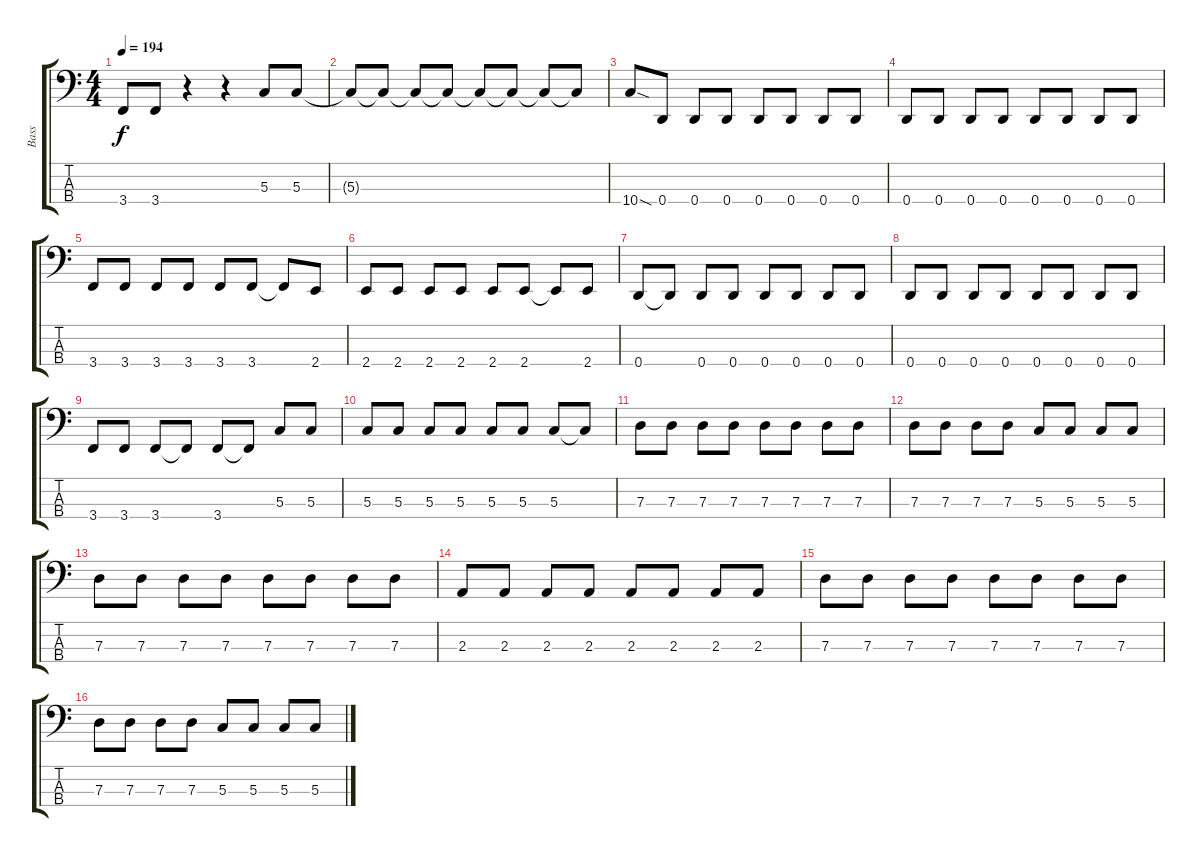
\track ("Bass" "Bass") {instrument electricbasspick}
\staff {score tabs}
\tuning (F2 C2 G1 D1) {hide}
\ts (4 4)
\tempo 194
\clef f4
\ks c
3.4.8{dy f} 3.4.8 r.4 r.4 5.3.8 5.3.8 |
5.3{t}.8 5.3{t}.8 5.3{t}.8 5.3{t}.8 5.3{t}.8 5.3{t}.8 5.3{t}.8 5.3{t}.8 |
10.4{sod}.8 0.4.8 0.4.8 0.4.8 0.4.8 0.4.8 0.4.8 0.4.8 |
0.4.8 0.4.8 0.4.8 0.4.8 0.4.8 0.4.8 0.4.8 0.4.8 |
3.4.8 3.4.8 3.4.8 3.4.8 3.4.8 3.4.8 3.4{t}.8 2.4.8 |
2.4.8 2.4.8 2.4.8 2.4.8 2.4.8 2.4.8 2.4{t}.8 2.4.8 |
0.4.8 0.4{t}.8 0.4.8 0.4.8 0.4.8 0.4.8 0.4.8 0.4.8 |
0.4.8 0.4.8 0.4.8 0.4.8 0.4.8 0.4.8 0.4.8 0.4.8 |
3.4.8 3.4.8 3.4.8 3.4{t}.8 3.4.8 3.4{t}.8 5.3.8 5.3.8 |
5.3.8 5.3.8 5.3.8 5.3.8 5.3.8 5.3.8 5.3.8 5.3{t}.8 |
7.3.8 7.3.8 7.3.8 7.3.8 7.3.8 7.3.8 7.3.8 7.3.8 |
7.3.8 7.3.8 7.3.8 7.3.8 5.3.8 5.3.8 5.3.8 5.3.8 |
7.3.8 7.3.8 7.3.8 7.3.8 7.3.8 7.3.8 7.3.8 7.3.8 |
2.3.8 2.3.8 2.3.8 2.3.8 2.3.8 2.3.8 2.3.8 2.3.8 |
7.3.8 7.3.8 7.3.8 7.3.8 7.3.8 7.3.8 7.3.8 7.3.8 |
7.3.8 7.3.8 7.3.8 7.3.8 5.3.8 5.3.8 5.3.8 5.3.8
